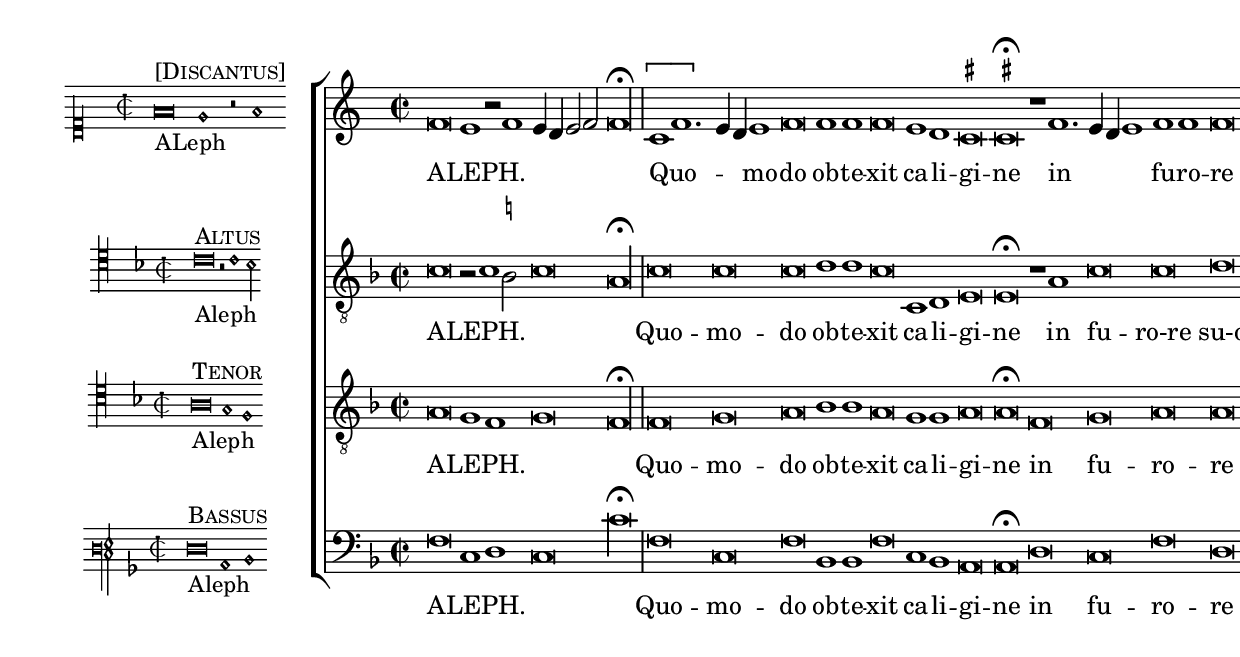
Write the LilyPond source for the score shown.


%%%%%%%%%%%%%%%%%%%%%%%%%%%%%%%%%%%%%%%%%%%%%%%%%%%%%%%%%%%%%%%%%%%
% This is a template based on the usual four part choir templater %
% where the voices have common lyrics at the the start but split  %
% to separate lyrics after a while.				  %
% This template is modyfied by AS from the one in the lilypond    %
% documentation.						  %
% This template is to be used for instance for fairly simple      %
% settings where the stanzas are set homophonicaly but twhere the %
% Chorus contains polyphony that require separate underlay for    %
% the different voices.						  %
%%%%%%%%%%%%%%%%%%%%%%%%%%%%%%%%%%%%%%%%%%%%%%%%%%%%%%%%%%%%%%%%%%%
\version "2.18.0"
\include "deutsch.ly"
ficta = \once \set suggestAccidentals =##t
#(define ((double-time-signature glyph a b) grob)
   (grob-interpret-markup grob
     (markup #:override '(baseline-skip . 2.5) #:number
       (#:line ((markup (#:fontsize 4 #:musicglyph glyph))
                (#:fontsize -1 #:column (a b)))))))

global = {
  \key c \major
}

sopMusicAleph = \relative c'' {

  \set Score.tempoHideNote = ##t
  \tempo 1 = 86
  \key c \major
  \time 2/2
  \set Timing.measureLength = #(ly:make-moment 4/2)
  \override Staff.BarLine.transparent = ##t
  f,\breve(
  e1 r2 f1
  e4 d4 e2 f2
  f\longa^\fermata)
  \once \revert Staff.BarLine.transparent
  \once \bar "|"
}
sopMusicQuomodo = \relative c'' {
  \[c,1( f1.\]
  e4 d4) e1
  f\breve
  f1 f1
  f\breve
  e1 d1
  \ficta cis\breve
  \ficta cis\breve^\fermata
  r1 f1.(
  e4 d4 e1)
  f1 f1
  f\breve
  f\breve
  f\breve
  r1 f1.(
  e4 d4) e1
  f\breve
  r2 g2. f4( e4 d4)
  e2 f1( e2)
  f\breve^\fermata
  r2 f1 e2
  f1.( e4 d4)

   \ficta cis2 d1 \ficta cis!2
  d2 f1( e4 d4 )
  \ficta cis1 d1
  d1 e1
  d1 d1
  c\breve^\fermata
  d\breve
  c\breve
  r2 d1( c4 h4)
  c2 d1 \ficta cis2
  d\breve
  r2 f1( e4 d4)
  e2( f1 e2)
  f\breve^\fermata
  c1 d1
  e1 f1.(
  e4 d4) \ficta cis2 d1
  \ficta cis!2 d1
  r2 f1( e4 d4)
  d1 e1(
  f1) r2 g2.(
  f4 e4 d4 e2 f2)
  \cadenzaOn
  f\longa^\fermata
  \once \revert Staff.BarLine.transparent
}
sopMusicBeth = \relative c'' {
  f,\breve(
  e1 d1.
  e2 f1.
  e4 d4 f1
  \cadenzaOn
  e\longa^\fermata)
  \once \revert Staff.BarLine.transparent
  \bar "|"
  \cadenzaOff
}
sopMusicPrecipit = \relative c'' {
  \time 4/4
  \set Timing.measureLength = #(ly:make-moment 4/2)
  f,1 g1
  a2 f1( e2)
  f1.( e4 d4)
  e1( d1)
  c1( d1)
  \ficta cis\breve^\fermata
  r2 d1 \ficta cis2(
  d2) f1( e4 d4)
  \ficta cis2 d1( \ficta cis!2)
  d1 f1
  r2 f1 e2
  f1 r2 g2.(
  f4 e4 d4 e2) f2
  f\longa^\fermata
  \once \revert Staff.BarLine.transparent
%  \time 2/2
  \set Timing.measureLength = #(ly:make-moment 4/2)
  f1( e2 d2)
  \ficta cis1 d1
  r2 d1 \ficta cis2
  d\breve.
  e1
  d\breve
  \ficta cis\breve^\fermata
  \ficta cis1 d\breve \ficta  cis1
  d\breve
  d1 d\breve( c1)
  d\breve
  r2 g2.( f4 e4 d4
  e2 f1 e2)
  f\breve^\fermata
  f\breve
  g\breve
  a\breve
  a\breve
  a\breve
  a\breve
  g2 a1( g2)
  a\breve
  a\breve(
  g\breve)
  e\breve^\fermata
  c\breve
  d\breve
  e\breve
  e\breve(
  f1 d1)
  e2( f1 e2)
  \cadenzaOn
  f\longa^\fermata
  \once \revert Staff.BarLine.transparent
}
sopMusicGymel = \relative c'' {
  r1 f,\breve( e1)
  \cadenzaOn
  f\longa^\fermata
  \once \revert Staff.BarLine.transparent
  \bar "|"
  \cadenzaOff
}
sopMusicConfregit = \relative c'' {
  e,1 e1
  e1 f1.(
  e4 d4) f1
  e\breve^\fermata
  e\breve
  e1 e1
  d\breve
  c\breve^\fermata
  r1
  d\breve( c1)
  d\breve(
  c\breve)
  r1 d1.(
  e2 f1)
  e1 d1.(
  e2 f1
  e1) f\breve( e1)
  f\longa^\fermata
  a\breve
  a1 a1(
  g1) f1
  e\breve(
  d1) r2 g1( f4 e4
  f2 g2
  g\breve^\fermata)
  f1 g1.(
  f4 e4)

  f1
  g\breve
  g\breve(
  fis\breve^\fermata)
  g1 e1
  f1 d1.
  e2 f\breve e1
  f\breve^\fermata
  e1 e1
  e1 f1.
  e4( d4) f1
  e\breve^\fermata
  e1 e1
  e1 e1
  d\breve
  c\breve^\fermata
  a'\breve
  g\breve
  f\breve
  e\breve
  f1( d1)
  e2( f1 e2)
  f\longa^\fermata
  \once \revert Staff.BarLine.transparent
}
sopMusicDaleth = \relative c'' {
  f,\breve(
  e1 d1.
  e2 f\breve e1)
  \cadenzaOn
  f\longa^\fermata
  \once \revert Staff.BarLine.transparent
  \bar "|"
  \cadenzaOff

}
sopMusicTetendit = \relative c'' {
  f,\breve
  g\breve(
  a\breve)
  a\breve
  a\breve
  a\breve
  g2( a1 g2
  a\longa)
  \times 2/3 { g\breve(
  e\longa^\fermata) }
  c\breve
  d\breve
  e\breve
  e1 e1(
  g1 f1)
  e\breve^\fermata
  e1 e1
  r2 f1 e2
  f\breve
  r2 d1( c4 h4)
  c2( d1 \ficta cis2)
  d\breve
  r2 f1( e4 d4)
  e2 f1( e2)
  f\breve^\fermata
  a1 g1
  f\breve
  e1 r2

  f1( e4 d4)
  e1
  f\breve(
  g\breve)
  f\breve(
  d\breve)
  f1( e1 d1)
  r2 d1( \ficta cis4 \ficta h!4)
  \ficta cis!1
  d\breve
  f\breve(
  e\breve^\fermata)
  f\breve
  e1 d1
  r2 d1( \ficta c!4 \ficta h!4
  \ficta c!2) d1( \ficta cis2)
  d\breve
  f\breve
  e\breve
  d1 f\breve( e1)
  f\breve^\fermata
  a\breve
  a\breve
  g1( f1)
  e\breve
  d1 r2 g1(
  f4 e4 f2 g2)
  g\breve^\fermata
  f1 g1.(
  f4 e4) f1
  g\breve
  g\breve
  fis\breve^\fermata

  g1 e1(
  f1 d1.
  e2 f\breve e1
  \cadenzaOn
  f\longa^\fermata)
  \once \revert Staff.BarLine.transparent
  \bar "|"
  \cadenzaOff

}
sopMusicJerusalem = \relative c'' {
  f,1 g1
  a1 a1
  b1 a\breve g1
  a\breve^\fermata
  f1 g1(
  a1) a1
  a1 a1
  a1 a1(
  b1) g1
  r2 f1( e4 d4
  e2 f1 e2)
  f\breve(
  d\breve
  e1) r2 f1(
  e4 d4 e2 f2)
  \cadenzaOn
  f\longa
  \once \revert Staff.BarLine.transparent
  \bar "||"
  \cadenzaOff
}
sopWords = \lyricmode {
  ALEPH.
  Quo -- mo -- do ob -- te -- xit ca -- li -- gi -- ne
  in fu -- ro -- re su -- o Do -- mi -- nus fi -- li -- am Si -- on;
  pro -- je -- cit de cae -- lo in ter -- ram in -- cly -- tam Is -- ra -- el,
  et non est re -- cor -- da -- tus sca -- bel -- li
  pe -- dum su -- o -- rum in di -- e fu -- ro -- ris su -- i!
  BETH. Prae -- ci -- pi -- ta -- vit Do -- mi -- nus,
  nec pe -- per -- cit om -- ni -- a spe -- ci -- o -- sa Ja -- cob:
  de -- stru -- xit in fu -- ro -- re su -- o mun -- ti -- o -- nes vir -- gi -- nis Ju -- da,
  %et
  de -- je -- cit in ter -- ram;
  pol -- lu -- it re -- gnum et prin -- ci -- pes e -- jus.
  GY -- MEL. Con -- fre -- git in i -- ra fu -- ro -- ris su -- i
  om -- ne cor -- nu Is -- ra -- el;
  a -- ver -- tit re -- tror -- sum dex -- te -- ram su -- am
  a fa -- ci -- e i -- ni -- mi -- ci,
  et suc -- cen -- dit in Ja -- cob qua -- si i -- gnem flam -- mae de -- vo -- ran -- tis in gy -- ro.
  DA -- LETH.
  Te -- ten -- dit ar -- cum su -- um qua -- si i -- ni -- mi -- cus,
  fir -- ma -- vit dex -- te -- ram su -- am qua -- si ho -- stis,
  et oc -- ci -- dit om -- ne quod pul -- chrum e -- rat vi -- su
  in ta -- ber -- na -- cu -- lo fi -- li -- ae Si -- on;
  ef -- fu -- dit qua -- si ig -- nem in -- di -- gna -- ti -- o -- nem su -- am.
  Je -- ru -- sa -- lem, Je -- ru -- sa -- lem,
  Con -- ver -- te -- re ad Do -- mi -- num De -- um  tu -- um.
}
altoMusicAleph = \relative c' {
  \clef "G_8"
  \override Staff.BarLine.transparent = ##t
  \key f \major
  \time 2/2
  \set Timing.measureLength = #(ly:make-moment 4/2)
  c\breve(
  r2 c1 \ficta h2
  c\breve
  a\longa^\fermata)
\once \revert Staff.BarLine.transparent
}
altoMusicQuomodo = \relative c' {
  c\breve
  c\breve
  c\breve
  d1 d1
  c\breve
  c,1 d1
  e\breve
  e\breve^\fermata
  r1 a1
  c\breve
  c\breve
  d\breve
  c\breve
  c\breve
  d\breve
  r1 c1.(
  b4 a4 ) b1
  c\breve
  c\breve
  a\breve^\fermata
  c1 r2 c1
  d2 d,1
  e2 d2 e1
  d1 f1
  e1 r2 f1(
  e4 d4) c2 e1(
  d4 c4) d1
  e\breve^\fermata

  d1 d1
  e\breve
  d1 f1(
  e2 d2) e1
  f2 f'1( e4 d4
  c\breve)
  c\breve
  a\longa*1/2^\fermata
  a1 b2( a2)
  c1. d2
  d,1( e2 f2
  e1) f2 f'1( e4 d4)
  d2 f1( e4 d4)
  c2 c1( b2
  c1) c\breve
  a\longa^\fermata
  \once \revert Staff.BarLine.transparent
}
altoMusicBeth = \relative c' {

  c\breve.(
  f,1.
  g2 a1
  d\breve
  c\longa^\fermata)
  \once \revert Staff.BarLine.transparent
}
altoMusicPrecipit = \relative c' {
  \time 4/4
  \set Timing.measureLength = #(ly:make-moment 4/2)
  r2 f1 e2(
  f2) c2 c1
  c1 r2

  d1(
  \ficta cis2 d1)
  e2 e,1( d2
  e\breve^\fermata)
  d1 e1
  d2.( e4 f4 g4) a1(
  g4 f4) e1
  d1 d'1
  d1 r2 c1
  b2 c1
  c\breve
  a\longa^\fermata
  \once \revert Staff.BarLine.transparent
  c1( c,2 d2)
  e1 f1
  f1 e1(
  d1) f1
  f1( e2 c2)
  d\breve
  e\breve^\fermata
  e1 f1
  e\breve
  f\breve
  f\breve
  r1 g1
  a\breve
  c\breve
  c\breve(
  a\longa*1/2^\fermata)
  f'2( e4 d4) c\breve c1
  c1.( d4 e4 )
  f\longa.
  d2( f2)
  d2.( e4) f2( e4 d4)
  c1 f\breve( e1)
  e,2.( f4
  g\breve^\fermata)
  g\breve
  r\breve
  g\breve
  g\breve
  f2 f'1( e4 d4

  c2 b2 c1)
  a\longa^\fermata
  \once \revert Staff.BarLine.transparent
}
altoMusicGymel = \relative c' {
  c\breve
  c\breve(
  a\longa^\fermata)
  \once \revert Staff.BarLine.transparent

}
altoMusicConfregit = \relative c' {
  c1 c1
  c1 c1
  d\breve
  c\breve^\fermata
  c\breve
  c1 c,1
  d\breve
  e\breve^\fermata
  f1 g1(
  a1) a\breve( g1)
  a\breve(
  f\breve)
  b1( a1
  c1 f,1)
  b\breve(
  c\longa)
  a\longa^\fermata
  c\breve
  c1 c1
  c1( a1)
  a1 r2 a1(
  d1 c2
  d\breve
  h\breve^\fermata)
  r2 d2.( b4) c2
  d\breve
  c1. d2
  e!1 c1
  d\breve^\fermata
  g,1 c1
  a\breve
  a1.( b2
  c\breve)
  a\longa*1/2^\fermata
  c1 c1
  c1 c1
  d1 d1
  c\breve^\fermata
  c1 c1
  c1 c,1
  d\breve
  e\breve^\fermata
  a\breve
  r1 g\breve( f1
  g\breve)
  f2 f'1( e4 d4
  c2 b2 c1)
  a\longa^\fermata
  \once \revert Staff.BarLine.transparent
}

altoMusicDaleth = \relative c' {
  c\breve
  c1( r2 f2.
  e4 d4 c4 b2 b2
  c\breve
  a\longa\fermata)
  \once \revert Staff.BarLine.transparent
}
altoMusicTetendit = \relative c' {
  f2( e4 d4) c\breve c1
  c1.( d4 e4)
  f\longa.( d2 f2)
  d2.( e4 f2 e4 d4
  c1 f\breve e1)
  e,2.( f4 g\breve^\fermata)
  g\breve
  r\breve
  g\breve
  c1.( b4 a4
  g2) g1( f2)
  g\breve^\fermata
  g1 r2 c1(
  b2) c1
  a\breve
  r2 a1( g2)
  a\breve
  f1

  f2.( g4
  a4 b4) c1 b2
  c\breve(
  a\longa*1/2^\fermata)
  f1 e2 g1(
  f4 e4) f1
  g2( c1 b2)
  c\breve
  a1( f1)
  c'\breve
  a\breve(
  b2 f'1 e4 d4
  d1)  r2 a1
  a2.( f4 g2
  a\breve)
  a\breve
  f\breve(
  g\breve^\fermata)
  d'1 c1
  c1 a1.(
  g4 f4) g1
  a\breve
  fis\breve
  c'\longa
  a1( d1)
  c\breve
  a\longa*1/2^\fermata
  c\breve
  c\breve
  c1 a1
  a1( r2 a1
  d1 c2)

  d\breve
  h\breve^\fermata
  r2 d2. b4 c2
  d\breve
  c1.( d2
  e!1 c1
  d\breve^\fermata)
  g,1 c1(
  a\breve
  a1. b2
  c\breve
  a\longa^\fermata)
  \once \revert Staff.BarLine.transparent
}
altoMusicJerusalem = \relative c' {
    d1 d1
    f1 f
    r1 e1
    d1 d1
    cis\breve^\fermata
    d1.( e2)
    f1 f1
    e\breve
    f1 f1.(
    e4 d4) c1
    r2 c1( b2)
    c\breve
    a\breve
    b2 f'1( e4 d4
    c2 c1 b2
    c\breve
    a\longa^\fermata)
    \once \revert Staff.BarLine.transparent
    \bar "||"
}
altoWords = \lyricmode {
  ALEPH.
  Quo -- mo -- do ob -- te -- xit ca -- li -- gi -- ne
  in fu -- ro-re su-o Do -- mi -- nus fi -- li -- am Si -- on;
  pro -- je -- cit de cae -- lo in ter -- ram in -- cly -- tam Is -- ra -- el,
  et non est re -- cor -- da -- tus sca -- bel -- li
  pe -- dum su -- o -- rum in di -- e fu -- ro -- ris su -- i!
  BETH. Prae -- ci -- pi -- ta -- vit Do -- mi -- nus,
  nec pe -- per -- cit om -- ni -- a spe -- ci -- o -- sa Ja -- cob:
  de -- stru -- xit in fu -- ro -- re su -- o mun -- ti -- o -- nes vir -- gi -- nis Ju -- da,
  %et
  de -- je -- cit in ter -- ram;
  pol -- lu -- it re -- gnum et prin -- ci -- pes e -- jus.
  GI -- MEL. Con -- fre -- git in i -- ra fu -- ro -- ris su -- i
  om -- ne cor -- nu Is -- ra -- el;
  a -- ver -- tit re -- tror -- sum dex -- te -- ram su -- am
  a fa -- ci -- e i -- ni -- mi -- ci,
  et suc -- cen -- dit in Ja -- cob qua -- si i -- gnem flam -- mae de -- vo -- ran -- tis in gy -- ro.
  DA -- LETH.
  Te -- ten -- dit ar -- cum su -- um qua -- si ini -- mi -- cus,
  fir -- ma -- vit dex -- te -- ram suam qua -- si ho -- stis,
  et oc -- ci -- dit om -- ne quod pul -- chrum e -- rat vi -- su
  in ta -- ber -- na -- cu -- lo fi -- li -- ae Si -- on;
  ef -- fu -- dit qua -- si ig -- nem in -- di -- gna -- tio -- nem su -- am.
  Je -- ru -- sa -- lem, Je -- ru -- sa -- lem,
  Con -- ver -- te -- re ad Do -- mi -- num -- de -- um Tu -- um.
}
tenorMusicAleph = \relative c' {
  \clef "G_8"
  \override Staff.BarLine.transparent = ##t
  \key f \major
  \time 2/2
  \set Timing.measureLength = #( ly:make-moment 4/2)
   a\breve(
   g1 f1
   g\breve
   f\longa^\fermata)
   \once \revert Staff.BarLine.transparent
}
tenorMusicQuomodo = \relative c' {
  f,\breve
  g\breve
  a\breve
  b1 b1
  a\breve
  g1 g1
  a\breve
  a\breve^\fermata
  f\breve
  g\breve
  a\breve
  a\breve
  a\breve
  a\breve
  b1 b1
  g\breve
  f1 f1
  e\breve
  g\breve
  f\longa*1/2^\fermata
    \once \revert Staff.BarLine.transparent
  \once \override Score.TimeSignature.stencil =
  #(double-time-signature  "timesig.mensural22" "2" "")
  \time 4/2
  \scaleDurations 1/2 {
    f\breve
    g\breve
    \repeat unfold 8 { a\breve }
    b\breve
    a\breve. g2( f2)
    g\breve
  }
  a\breve^\fermata
  \scaleDurations 1/2 {
    f\breve(
    g\breve
    a\breve)
    \repeat unfold 6 { a\breve }
    b\breve(
    a\breve)
    a\breve(
    g\breve)
    g\breve(
    f\longa^\fermata)
  }
  \scaleDurations 1/2 {
    r\breve
    f\breve(
    g\breve)
    \repeat unfold 7 { a\breve }
    b\breve
    g\breve(
    f\breve)
    e\breve
    g\longa
  }
    f\longa^\fermata
    \once \revert Staff.BarLine.transparent
}
tenorMusicBeth = \relative c' {
    \time 2/2
  \set Timing.measureLength = #(ly:make-moment 4/2)

  a\breve(
  \[g1 b1\]
  f\breve
  b1. a2
  g\longa^\fermata)
  \once \revert Staff.BarLine.transparent
}
tenorMusicPrecipit = \relative c' {
    \time 4/4
  \set Timing.measureLength = #(ly:make-moment 4/2)
  r\breve
  f,1( g1)
  a1 a1
  a1 a1
  r2

  a1 g2
  a\breve^\fermata
  f1 g1
  a1 a1
  a1 a1
  a1 a1
  b1 g1
  f1 e1(
  g\breve)
  f\longa^\fermata
  \once \revert Staff.BarLine.transparent
  \once \override Score.TimeSignature.stencil =
  #(double-time-signature  "timesig.mensural22" "2" "")
  \time 4/2
  \scaleDurations 1/2 {
    f\breve
    g\breve
    a\longa
    a\longa
    a\longa
    b\breve
    a\breve.(
    g2 f2 )
    g\breve
    a\longa^\fermata
  }
    \time 2/2
    \set Timing.measureLength = #(ly:make-moment 4/2)
    a\breve
    a\breve
    a\breve
    b\breve
    g\breve(
    f1) f1
    e\breve
    g\breve
    f\longa*1/2^\fermata
    r1 f'1.(
    e4 d4) e1
    f1.( e4 d4)
    c2 d1( c4 b4)
    \[a1( d1)\]
    c\breve
    b2( a2) b1
    r2 f'1( e4 d4
    c\breve
    c\breve)
    c\breve^\fermata
    r1 c1.(
    b4 a4

    b1)
    c\breve
    c\breve
    a1 b2.( a4
    g2 f2 g1)
    f\longa^\fermata
    \once \revert Staff.BarLine.transparent
}
tenorMusicGymel = \relative c' {
  \[f,\breve(
  g\breve)\]
  f\longa
  \once \revert Staff.BarLine.transparent
}
tenorMusicConfregit = \relative c' {
  g1 g1
  g1 a1
  b\breve
  g\breve^\fermata
  g\breve
  g1 r2 a1(
  g4 f4) g1
  a\breve^\fermata
  d,\breve(
  e\breve)
  d\breve(
  e\breve)
  \[d\breve(
  f\breve)\]
  \[g1( b1.\]
  a2 g2 f2)
  g1( f1)
  g\breve
  f\longa^\fermata
  f'\breve
  f1 f1
  g1 d\breve( cis1)
  d1( g,1
  a\breve
  g\longa*1/2^\fermata)
  a1 g1
  a\breve
  g\longa
  a\breve^\fermata
  e1 c1
  d1. e2
  \[f\breve
  g\breve\]
  f\longa*1/2^\fermata
  g1 g1
  g1 a1
  b1 b1
  g\breve^\fermata
  g1 g1
  g1 r2 a1(
  g4 f4) g1
  a\breve^\fermata
  c\breve
  g1 c\breve( b1)
  c\breve
  a1 b2.( a4
  g2 f2 g1)
  f\longa^\fermata
  \once \revert Staff.BarLine.transparent
}
tenorMusicDaleth = \relative c' {
  a\breve(
  \[g1 b1.\]
  a2 g2 f2 g\breve)
  f\longa^\fermata
  \once \revert Staff.BarLine.transparent
}
tenorMusicTetendit = \relative c' {
  r1 f1. e4( d4)
  e1 f1.(
  e4 d4) c2 d1(
  c4 b4) \[a1(
  d1\]  c\breve b2 a2
  b1 r2 f'1
  e4 d4
  c\breve
  c\longa^\fermata)
  r1 c1.(
  b4 a4) b1
  c\breve
  g1.( a2
  b2) c1( b2)
  c\breve^\fermata
  c1 c1
  \[f,1( g1)\]
  f\breve. d1
  e2 d2( e1)
  d\breve

  a'1 f1
  g\breve
  f\breve^\fermata
  c'1 c1.(
  b4 a4) b1
  c1 f,1
  g\breve(
  f1) r2 f1(
  e4 d4) e1
  f\breve.(
  b1 r2 d1 c2)
  \[d1( d,1)\]
  e\breve
  r2 d2.( e4 f4 g4
  a1) b1(
  c\breve^\fermata)
  a\breve
  g1 f1
  d\breve
  e\breve
  d\breve
  a'\breve
  g\breve
  f1 r2 b2.(
  a4 g4 f4 g1)
  f\longa*1/2^\fermata
  f'\breve
  f\breve
  e1 d\breve( cis1)
  d1 g,1
  a\breve(
  g\breve^\fermata)
  a1 g1
  a\breve
  g\breve
  g\breve
  a\breve^\fermata
  \[e1( c1)\]
  d1.( e2
  f1 f1
  g\breve
  f\longa^\fermata)
  \once \revert Staff.BarLine.transparent
}
tenorMusicJerusalem = \relative c' {
  a1 b1
  c1 d\breve c1
  r1 d1
  e\breve^\fermata
  a,1 b1
  c1 d\breve \ficta cis1
  d1( c1)
  d2( f1 e2)
  f1 f,1
  g\breve(
  f\breve )
  b1.( a2
  g1 f1)
  g\breve(
  f\longa^\fermata)
  \once \revert Staff.BarLine.transparent
  \bar "||"
}

tenorWords = \lyricmode {
  ALEPH.
  Quo -- mo -- do ob -- te -- xit ca -- li -- gi -- ne
  in fu -- ro -- re su -- o Do -- mi -- nus fi -- li -- am Si -- on;
  pro -- je -- cit de cae -- lo in ter -- ram in -- cly -- tam Is -- ra -- el,
  et non est re -- cor -- da -- tus sca -- bel -- li
  pe -- dum su -- o -- rum in di -- e fu -- ro -- ris su -- i!
  BETH. Prae -- ci -- pi -- ta -- vit Do -- mi -- nus,
  nec pe -- per -- cit om -- ni -- a spe -- ci -- o -- sa Ja -- cob:
  de -- stru -- xit in fu -- ro -- re su -- o mun -- ti -- o -- nes vir -- gi -- nis Ju -- da,
  %et
  de -- je -- cit in ter -- ram;
  pol -- lu -- it re -- gnum et prin -- ci -- pes e -- jus.
    GY -- MEL. Con -- fre -- git in i -- ra fu -- ro -- ris su -- i
  om -- ne cor -- nu Is -- ra -- el;
  a -- ver -- tit re -- tror -- sum dex -- te -- ram su -- am
  a fa -- ci -- e_i -- ni -- mi -- ci,
  et suc -- cen -- dit in Ja -- cob qua -- si i -- gnem flam -- mae de -- vo -- ran -- tis in gy -- ro.
  DA -- LETH.
  Te -- ten -- dit ar -- cum su -- um qua -- si i -- ni -- mi -- cus,
  fir -- ma -- vit dex -- te -- ram su -- am qua -- si ho -- stis,
  et oc -- ci -- dit om -- ne quod pul -- chrum e -- rat vi -- su
  in ta -- ber -- na -- cu -- lo fi -- li -- ae Si -- on;
  ef -- fu -- dit qua -- si ig -- nem in -- di -- gna -- ti -- o -- nem su -- am.
  Je -- ru -- sa -- lem, Je -- ru-sa -- lem,
  Con -- ver -- te -- re ad Do -- mi -- num De -- um tu -- um.
}
bassMusicAleph = \relative c {
  \key f \major
  \time 2/2
  \set Timing.measureLength = #(ly:make-moment 4/2)
  \override Staff.BarLine.transparent = ##t
  f\breve(
  c1 d1
  c\breve
  c'\longa^\fermata)
  \once \revert Staff.BarLine.transparent
}
bassMusicQuomodo = \relative c {
  f\breve
  c\breve
  f\breve
  b,1 b1
  f'\breve
  c1 b1
  a\breve
  a\breve^\fermata
  d\breve
  c\breve
  f\breve
  d\breve
  f\breve
  f\breve
  b,1 b1
  c\breve
  d\breve
  c1 c1
  c\breve
  c'\breve^\fermata
  f,1 c1
  f2 d1( c4 b4)
  a1 a1
  r1 d1
  a1 d1
  b1 c1
  b1 b1
  a\breve^\fermata
  b1 b1
  a\breve
  r1 d1
  a1 a1
  d1 b1(
  f'1) f1(
  c1) c1(
  c'\breve^\fermata)
  f,1 b,2( d2
  c1) f2 d1(
  c4 b4) a1
  a1
  d\breve.
  b1
  c1 d1 c1
  c\breve
  c'\longa^\fermata
  \once \revert Staff.BarLine.transparent
}
bassMusicBeth = \relative c {
  f\breve(
  c1 b1
  d\breve
  b\breve
  c\longa^\fermata)
  \once \revert Staff.BarLine.transparent
}
bassMusicPrecipit = \relative c {
    \time 4/4
  \set Timing.measureLength = #(ly:make-moment 4/2)
   f1 c'1
   r1 c,1
   f2.( e4)

   d2( c4 b4)
   a1( d1)
   a1( b1)
   a\breve^\fermata
   r\breve
   f'2. e4 d2 c4( b4)
   a1 a1
   r1 d1
   b1 c1
   d1 c1
   c\breve
   c'\longa^\fermata
   \once \revert Staff.BarLine.transparent

  f,1( c2 b2)
  a1( d1)
  d1 a1
  r1 d1
  b1 c1
  b\breve
  a\breve^\fermata
  a1 d1
  a\breve
  d\breve
  b\breve
  es\breve
  d\breve
  c\breve
  c\breve(
  c'\breve_\fermata)
  f,\breve
  c\breve
  f\breve.
  d1
  f1 d1
  f\breve
  g2( d2 g1)
  f\breve
  f\breve
  c\breve*2^\fermata
  c\breve
  g'\breve
  c,\breve
  c\breve
  d1( b1
  c2 d2 c1)
  c'\breve*2^\fermata
  \once \revert Staff.BarLine.transparent
}
bassMusicGymel = \relative c {
  f\breve
  c\breve(
  c'\breve*2^\fermata)
  \once \revert Staff.BarLine.transparent

}
bassMusicConfregit = \relative c {
  c1 c1
  c1 f1
  b,\breve
  c\breve^\fermata
  c\breve
  c1 c1
  b\breve
  a\breve^\fermata
  b\breve
  a\breve
  b\breve
  a\breve
  b\breve.(
  d1
  c1 b1)
  d\breve(
  c\breve)
  c\breve
  c'\breve*2^\fermata )
  f,\breve
  f1 f1
  c1( d1
  a\breve)
  d1( e1
  d\breve)
  d'\breve_\fermata
  d,1( e1)
  d\breve(
  e1) c1.(
  d2) e1
  d\breve^\fermata
  c1 g'1
  f1. e2

  d1 d1
  c\breve(
  c'\breve^\fermata)
  c,1 c1
  c1 f1
  b,1 b1
  c\breve^\fermata
  c1 c1
  c1 c1
  b\breve
  a\breve^\fermata
  f'\breve
  e\breve
  d\breve
  c\breve
  d1( b1)
  c2( d2 c1)
  c'\longa^\fermata
  \once \revert Staff.BarLine.transparent

}
bassMusicDaleth = \relative c {
  f\breve(
  c1 b1
  d\breve
  c\breve)
  c'\breve*2\fermata
  \once \revert Staff.BarLine.transparent
}
bassMusicTetendit = \relative c {
  f\breve
  c\breve
  f\breve.
  d1
  f1( d1)
  f\breve
  g2( d2 g1
  f\longa
  c\longa\fermata)
  c\breve
  g'\breve
  c,\breve
  c1 c1
  e1( d1
  c\breve^\fermata)
  c1 c1
  d1 c1
  d\breve. b1
  a\breve
  r2 b2. c4( d4 e4 )
  f1 d1
  c\breve(
  c'\breve^\fermata)
  r1 c,1
  d\breve
  c1 d1
  c\breve

  d\breve
  c\breve
  d\breve
  b\breve(
  f'2 d2) a'1
  d,1 b1
  a\breve(
  d\longa
  c\breve^\fermata)
  d1 f1
  b,1 d1
  b\breve
  a\breve
  a'\breve
  f\breve
  c1 c1(
  d1 b1)
  c\breve(
  c'\breve^\fermata)
  f,\breve
  f\breve
  c1( d1)
  a\breve
  d1 e1
  d\breve(
  d'\breve_\fermata)
  d,1 e1
  d\breve
  e1 c1.(
  d2 e1)
  d\breve^\fermata
  c1( g'1
  f1. e2
  d\breve)
  c\breve(
  c'\longa^\fermata)
  \once \revert Staff.BarLine.transparent
}
bassMusicJerusalem = \relative c {
  d1 g1
  f\breve
  g1 a1
  b\breve
  a\breve^\fermata
  d,1 g1
  f1 d1
  a\breve(
  d1 f1
  b,1) c1
  f1 d1
  c\breve(
  d\breve)
  b\breve
  c1( d1
  c\breve)
  c'\longa^\fermata
  \once \revert Staff.BarLine.transparent
  \bar "||"
}
bassWords = \lyricmode {
  ALEPH.
  Quo -- mo -- do ob -- te -- xit ca -- li -- gi -- ne
  in fu -- ro -- re su -- o Do -- mi -- nus fi -- li -- am Si -- on;
  pro -- je -- cit de cae -- lo in ter -- ram in -- cly -- tam_Is -- ra -- el,
  et non est re -- cor -- da -- tus sca -- bel -- li
  pe -- dum su -- o -- rum in di -- e fu -- ro -- ris su -- i!
  BETH. Prae -- ci -- pi -- ta -- vit Do -- mi -- nus,
  nec pe -- per -- cit om -- ni -- a spe -- ci -- o -- sa Ja -- cob:
  de -- stru -- xit in fu -- ro -- re su -- o mun -- ti -- o -- nes vir -- gi -- nis Ju -- da,
  %et
  de -- je -- cit in ter -- ram;
  pol -- lu -- it re -- gnum et prin -- ci -- pes e -- jus.
    GY -- MEL. Con -- fre -- git in i -- ra fu -- ro -- ris su -- i
  om -- ne cor -- nu Is -- ra -- el;
  a -- ver -- tit re -- tror -- sum dex -- te -- ram su -- am
  a fa -- ci -- e i -- ni -- mi -- ci,
  et suc -- cen -- dit in Ja -- cob qua -- si i -- gnem flam -- mae de -- vo -- ran -- tis in gy -- ro.
  DA -- LETH.
  Te -- ten -- dit ar -- cum su -- um qua -- si i -- ni -- mi -- cus,
  fir -- ma -- vit dex -- te -- ram su -- am qua -- si ho -- stis,
  et oc -- ci -- dit om -- ne quod pul -- chrum e -- rat vi -- su
  in ta -- ber -- na -- cu -- lo fi -- li -- ae Si -- on;
  ef -- fu -- dit qua -- si ig -- nem in -- di -- gna -- ti -- o -- nem su -- am.
  Je -- ru -- sa -- lem, Je -- ru-sa -- lem,
  Con -- ver -- te -- re ad Do -- mi -- num De -- um tu -- um.
}
incipitDiscantus = \markup {
  \score {
    {
      %      \set Staff.instrumentName = #"Tenor "
      \override NoteHead.style = #'neomensural
      \override Rest.style = #'neomensural
      \override Staff.TimeSignature.style = #'mensural
      \cadenzaOn
      \clef "petrucci-c1"
      \key c \major
      \time 2/2

      f'\breve ^\markup { \smallCaps"[Discantus]"} _"ALeph"
      e'1 r2 f'1
    }
    \layout {
      \context {
        \Voice
        \remove "Ligature_bracket_engraver"
        \consists "Mensural_ligature_engraver"
      }
      line-width = 4.5\cm
    }
  }
}


incipitAltus = \markup {
  \score {
    {
      %      \set Staff.instrumentName = #"Tenor "
      \override NoteHead.style = #'neomensural
      \override Rest.style = #'neomensural
      \override Staff.TimeSignature.style = #'mensural
      \cadenzaOn
      \clef "petrucci-c4"
      \key f \major
      \time 2/2
      c'\breve^\markup \smallCaps"Altus"_"Aleph"
      r2 c'1 b2
    }
    \layout {
      \context {
        \Voice
        \remove "Ligature_bracket_engraver"
        \consists "Mensural_ligature_engraver"
      }
      line-width = 4.5\cm
    }
  }
}


incipitTenor = \markup {
  \score {
    {
      %      \set Staff.instrumentName = #"Tenor "
      \override NoteHead.style = #'neomensural
      \override Rest.style = #'neomensural
      \override Staff.TimeSignature.style = #'mensural
      \cadenzaOn
      \clef "petrucci-c4"
      \key f \major
      \time 2/2
      a\breve ^\markup \smallCaps"Tenor" _"Aleph"
      g1 f1

    }
    \layout {
      \context {
        \Voice
        \remove "Ligature_bracket_engraver"
        \consists "Mensural_ligature_engraver"
      }
      line-width = 5.0\cm
    }
  }
}
#(append! supported-clefs '(("mensural-f3" . ("clefs.mensural.f" 0 0))))

incipitBassus = \markup {
  \score {
    {
      %      \set Staff.instrumentName = #"Tenor "
      \override NoteHead.style = #'neomensural
      \override Rest.style = #'neomensural
      \override Staff.TimeSignature.style = #'mensural
      \cadenzaOn
      \clef "petrucci-f3"
      \key f \major
      \time 2/2
      f\breve^\markup \smallCaps"Bassus"_"Aleph"
      c1 d1
    }
    \layout {
      \context {
        \Voice
        \remove "Ligature_bracket_engraver"
        \consists "Mensural_ligature_engraver"
      }
      line-width = 4.5\cm
    }
  }
}


\score {
  <<
    \new StaffGroup \with {
      \override VerticalAxisGroup.staff-staff-spacing = #'((basic-distance . 12))
    } <<
      \new Staff = treble <<
        \set Staff.instrumentName = \incipitDiscantus
        \new Voice = "sopranos" {
          \set  Staff.midiInstrument ="choir aahs"
          %	\voiceOne
          << {
            \sopMusicAleph
            \sopMusicQuomodo
            \sopMusicBeth
            \sopMusicPrecipit
            \sopMusicGymel
            \sopMusicConfregit
            \sopMusicDaleth
            \sopMusicTetendit
            \sopMusicJerusalem
             }
          >>
        }
      >>
      \new Lyrics = sopranos { s1 }

      \new Staff = "medius" <<
        \set Staff.instrumentName = \incipitAltus

        \new Voice = "altos" {
          %	\voiceTwo
          \set  Staff.midiInstrument ="choir aahs"
          << {
            \altoMusicAleph
            \altoMusicQuomodo
            \altoMusicBeth
            \altoMusicPrecipit
            \altoMusicGymel
            \altoMusicConfregit
            \altoMusicDaleth
            \altoMusicTetendit
            \altoMusicJerusalem
          } >>
        }
      >>

      \new Lyrics = "altos" { s1 }
      \new Staff = tenors <<
        \set Staff.instrumentName = \incipitTenor

        \clef "treble"
        \new Voice = "tenors" {
          \set  Staff.midiInstrument ="choir aahs"
          %	\voiceOne
          << {
            \tenorMusicAleph
            \tenorMusicQuomodo
            \tenorMusicBeth
            \tenorMusicPrecipit
            \tenorMusicGymel
            \tenorMusicConfregit
            \tenorMusicDaleth
            \tenorMusicTetendit
            \tenorMusicJerusalem
          } >>
        }
      >>
      \new Lyrics = "tenors" { s1 }

      \new Staff ="basses" {
        \set Staff.instrumentName = \incipitBassus

        \new Voice = "basses" {
          \set  Staff.midiInstrument ="choir aahs"
          \clef "bass"
          %	\voiceTwo
          << {
            \bassMusicAleph
            \bassMusicQuomodo
            \bassMusicBeth
            \bassMusicPrecipit
            \bassMusicGymel
            \bassMusicConfregit
            \bassMusicDaleth
            \bassMusicTetendit
            \bassMusicJerusalem
          } >>
        }
      }
    >>
    \new Lyrics = basses { s1 }

    \context Lyrics = sopranos \lyricsto sopranos \sopWords
    \context Lyrics = altos \lyricsto altos \altoWords
    \context Lyrics = tenors \lyricsto tenors \tenorWords
    \context Lyrics = basses \lyricsto basses \bassWords
  >>
  \layout {
   \context {
      \Score
      \remove Timing_translator
      % no bars in staves
      %      \override BarLine.transparent = ##t

    }
    % the next three instructions keep the lyrics between the bar lines
    \context {
      \Lyrics
      \consists "Bar_engraver"
      \override BarLine.transparent = ##t
    }
    \context {
      \StaffGroup
      \consists "Separating_line_group_engraver"
      \remove Span_bar_engraver
    }
    \context {
      \Staff
      % the order of engravers matters here: e.g. if Timing_translator
      % comes after Default_bar_line_engraver, barlines are messed up.
      \consists Timing_translator
    }
    \context {
      \Voice
      % no slurs
      \override Slur.transparent = ##t
      % Comment in the below "\remove" command to allow line
      % breaking also at those barlines where a note overlaps
      % into the next bar.  The command is commented out in this
      % short example score, but especially for large scores, you
      % will typically yield better line breaking and thus improve
      % overall spacing if you comment in the following command.
      %\remove "Forbid_line_break_engraver"
    }
   indent = 4.5\cm
  }

}

%% for midi

\score {
  <<
    \new StaffGroup <<
      \new Staff = treble <<
        \set Staff.instrumentName = \incipitDiscantus
        \new Voice = "sopranos" {
          \set  Staff.midiInstrument ="choir aahs"
          %	\voiceOne
          << {
            \sopMusicAleph
            \sopMusicQuomodo
            \sopMusicBeth
            \sopMusicPrecipit
            \sopMusicGymel
            \sopMusicConfregit
            \sopMusicDaleth
            \sopMusicTetendit
            \sopMusicJerusalem
             } >>
        }
      >>
      \new Lyrics = sopranos { s1 }

      \new Staff = "medius" <<
        \set Staff.instrumentName = \incipitAltus

        \new Voice = "altos" {
          %	\voiceTwo
          \set  Staff.midiInstrument ="choir aahs"
          << {
            \altoMusicAleph
            \altoMusicQuomodo
            \altoMusicBeth
            \altoMusicPrecipit
            \altoMusicGymel
            \altoMusicConfregit
            \altoMusicDaleth
            \altoMusicTetendit
            \altoMusicJerusalem
          } >>
        }
      >>

      \new Lyrics = "altos" { s1 }
      \new Staff = tenors <<
        \set Staff.instrumentName = \incipitTenor

        \clef "treble"
        \new Voice = "tenors" {
          \set  Staff.midiInstrument ="choir aahs"
          %	\voiceOne
          << {
            \tenorMusicAleph
            \tenorMusicQuomodo
            \tenorMusicBeth
            \tenorMusicPrecipit
            \tenorMusicGymel
            \tenorMusicConfregit
            \tenorMusicDaleth
            \tenorMusicTetendit
            \tenorMusicJerusalem
          } >>
        }
      >>
      \new Lyrics = "tenors" { s1 }

      \new Staff ="basses" {
        \set Staff.instrumentName = \incipitBassus

        \new Voice = "basses" {
          \set  Staff.midiInstrument ="choir aahs"
          \clef "G_8"
          %	\voiceTwo
          << {
            \bassMusicAleph
            \bassMusicQuomodo
            \bassMusicBeth
            \bassMusicPrecipit
            \bassMusicGymel
            \bassMusicConfregit
            \bassMusicDaleth
            \bassMusicTetendit
            \bassMusicJerusalem
          }>>
        }
      }
    >>
    \new Lyrics = basses { s1 }

    \context Lyrics = sopranos \lyricsto sopranos \sopWords
    \context Lyrics = altos \lyricsto altos \altoWords
    \context Lyrics = tenors \lyricsto tenors \tenorWords
    \context Lyrics = basses \lyricsto basses \bassWords
  >>
  \midi {}
}
%}
\paper {
  ragged-bottom = ##t
  ragged-last-bottom = ##t
  ragged-last = ##t
}

%{
convert-ly.py (GNU LilyPond) 2.18.2  convert-ly.py: Processing `'...
Applying conversion: 2.15.7, 2.15.9, 2.15.10, 2.15.16, 2.15.17,
2.15.18, 2.15.19, 2.15.20, 2.15.25, 2.15.32, 2.15.39, 2.15.40,
2.15.42, 2.15.43, 2.16.0, 2.17.0, 2.17.4, 2.17.5, 2.17.6, 2.17.11,
2.17.14, 2.17.15, 2.17.18, 2.17.19, 2.17.20, 2.17.25, 2.17.27,
2.17.29, 2.17.97, 2.18.0
%}
